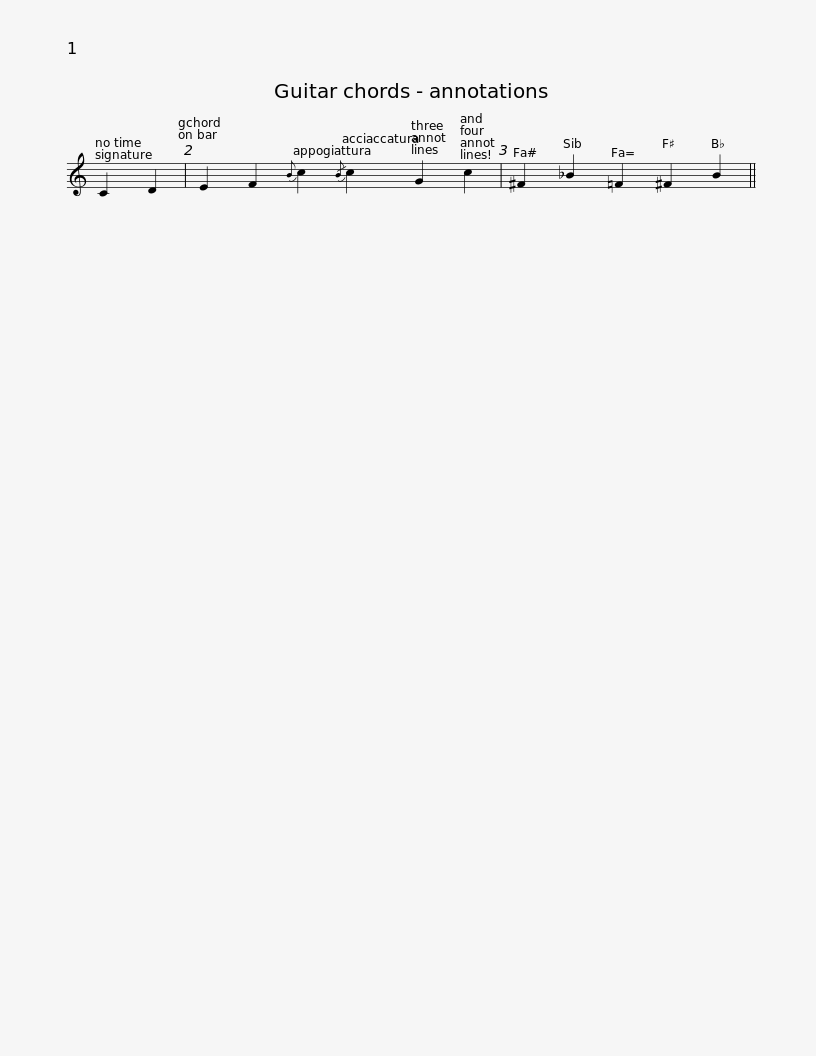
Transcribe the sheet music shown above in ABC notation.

X:1
L:1/8
M:none
I:linebreak $
K:C
V:1 treble
V:1
 C2 D2 | E2 F2{B} c2{/B} c2 G2 c2 | ^F2 _B2 =F2 ^F2 B2 || %3
